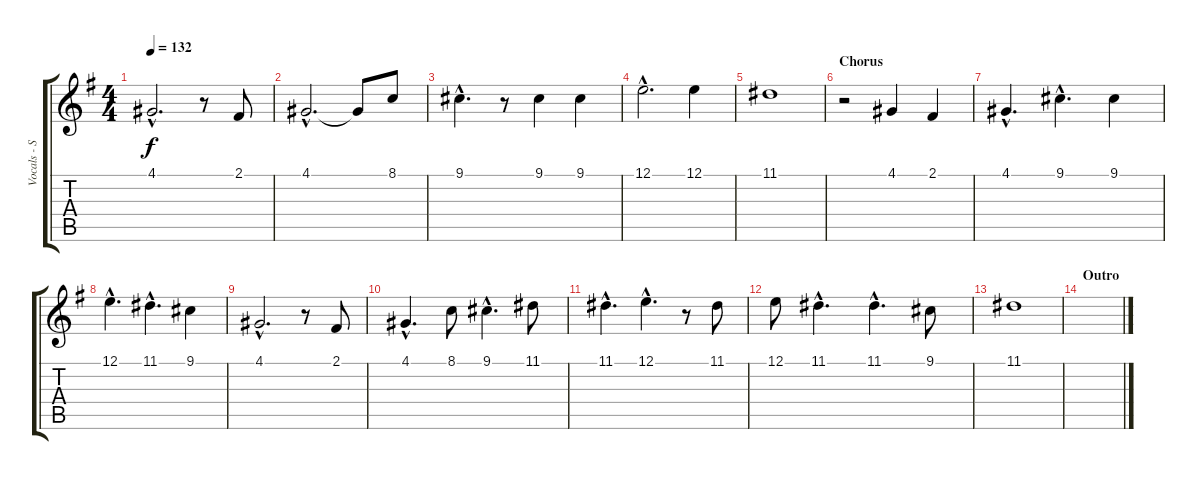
\track ("Vocals - Simone Simons" "Vocals - S") {instrument choiraahs}
\staff {score tabs}
\tuning (E4 B3 G3 D3 A2 E2) {hide}
\ts (4 4)
\tempo 132
\clef g2
\ks g
4.1{hac}.2{d dy f} r.8 2.1.8 |
4.1{hac}.2{d} 4.1{t}.8 8.1.8 |
9.1{hac}.4{d} r.8 9.1.4 9.1.4 |
12.1{hac}.2{d} 12.1.4 |
11.1.1 |
\section ("" "Chorus")
r.2 4.1.4 2.1.4 |
4.1{hac}.4{d} 9.1{hac}.4{d} 9.1.4 |
12.1{hac}.4{d} 11.1{hac}.4{d} 9.1.4 |
4.1{hac}.2{d} r.8 2.1.8 |
4.1{hac}.4{d} 8.1.8 9.1{hac}.4{d} 11.1.8 |
11.1{hac}.4{d} 12.1{hac}.4{d} r.8 11.1.8 |
12.1.8 11.1{hac}.4{d} 11.1{hac}.4{d} 9.1.8 |
11.1.1 |
\section ("" "Outro")
